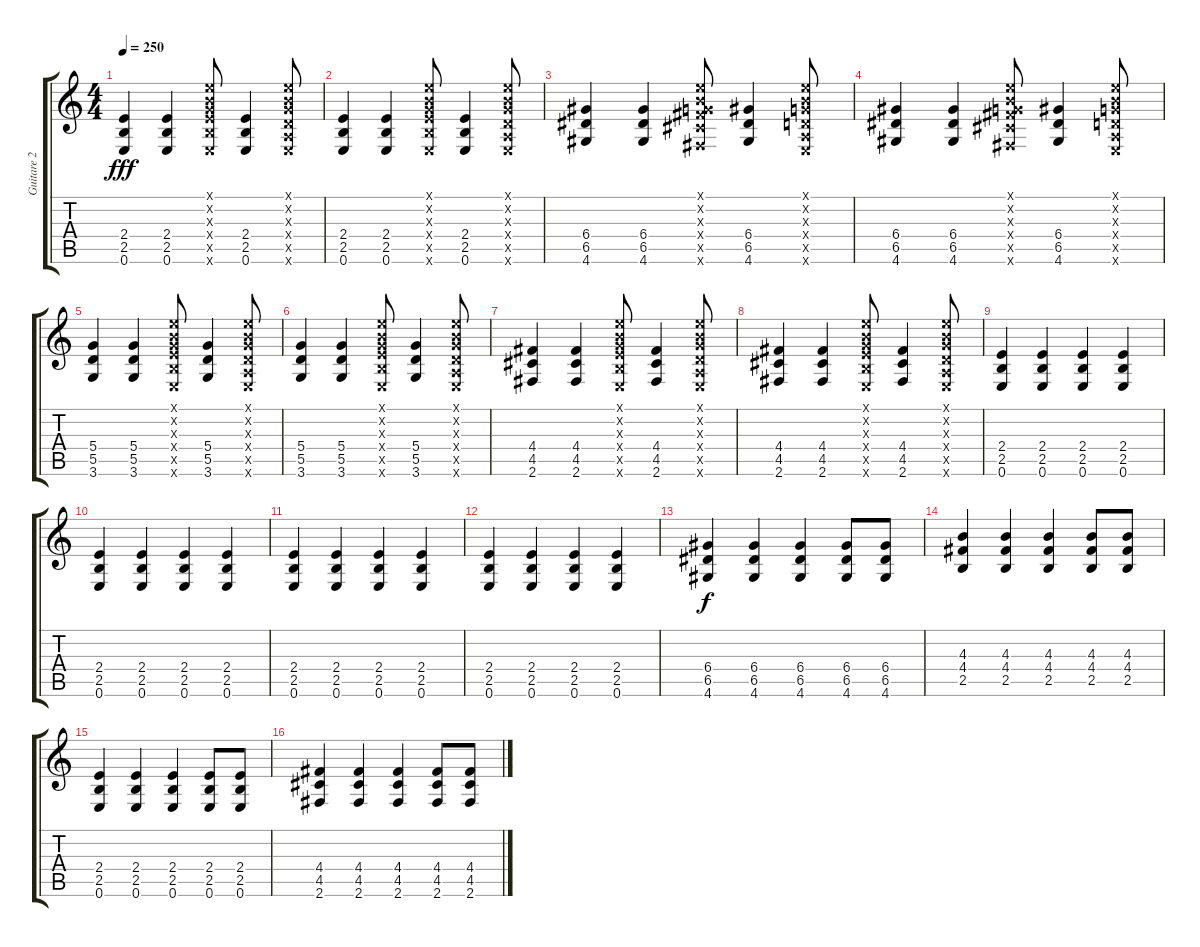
\track ("Guitare 2" "Guitare 2") {instrument distortionguitar}
\staff {score tabs}
\tuning (E4 B3 G3 D3 A2 E2) {hide}
\ts (4 4)
\tempo 250
\clef g2
\ks c
(2.4 2.5 0.6).4{dy fff} (2.4 2.5 0.6).4 (0.1{x} 0.2{x} 0.3{x} 2.4{x} 2.5{x} 0.6{x}).8 (2.4 2.5 0.6).4 (0.1{x} 0.2{x} 0.3{x} 0.4{x} 0.5{x} 0.6{x}).8 |
(2.4 2.5 0.6).4 (2.4 2.5 0.6).4 (0.1{x} 0.2{x} 0.3{x} 2.4{x} 2.5{x} 0.6{x}).8 (2.4 2.5 0.6).4 (0.1{x} 0.2{x} 0.3{x} 0.4{x} 0.5{x} 0.6{x}).8 |
(6.4 6.5 4.6).4 (6.4 6.5 4.6).4 (0.1{x} 0.2{x} 0.3{x} 4.4{x} 4.5{x} 2.6{x}).8 (6.4 6.5 4.6).4 (0.1{x} 0.2{x} 0.3{x} 0.4{x} 0.5{x} 0.6{x}).8 |
(6.4 6.5 4.6).4 (6.4 6.5 4.6).4 (0.1{x} 0.2{x} 0.3{x} 4.4{x} 4.5{x} 2.6{x}).8 (6.4 6.5 4.6).4 (0.1{x} 0.2{x} 0.3{x} 0.4{x} 0.5{x} 0.6{x}).8 |
(5.4 5.5 3.6).4 (5.4 5.5 3.6).4 (0.1{x} 0.2{x} 0.3{x} 2.4{x} 2.5{x} 0.6{x}).8 (5.4 5.5 3.6).4 (0.1{x} 0.2{x} 0.3{x} 0.4{x} 0.5{x} 0.6{x}).8 |
(5.4 5.5 3.6).4 (5.4 5.5 3.6).4 (0.1{x} 0.2{x} 0.3{x} 2.4{x} 2.5{x} 0.6{x}).8 (5.4 5.5 3.6).4 (0.1{x} 0.2{x} 0.3{x} 0.4{x} 0.5{x} 0.6{x}).8 |
(4.4 4.5 2.6).4 (4.4 4.5 2.6).4 (0.1{x} 0.2{x} 0.3{x} 2.4{x} 2.5{x} 0.6{x}).8 (4.4 4.5 2.6).4 (0.1{x} 0.2{x} 0.3{x} 0.4{x} 0.5{x} 0.6{x}).8 |
(4.4 4.5 2.6).4 (4.4 4.5 2.6).4 (0.1{x} 0.2{x} 0.3{x} 2.4{x} 2.5{x} 0.6{x}).8 (4.4 4.5 2.6).4 (0.1{x} 0.2{x} 0.3{x} 0.4{x} 0.5{x} 0.6{x}).8 |
(2.4 2.5 0.6).4 (2.4 2.5 0.6).4 (2.4 2.5 0.6).4 (2.4 2.5 0.6).4 |
(2.4 2.5 0.6).4 (2.4 2.5 0.6).4 (2.4 2.5 0.6).4 (2.4 2.5 0.6).4 |
(2.4 2.5 0.6).4 (2.4 2.5 0.6).4 (2.4 2.5 0.6).4 (2.4 2.5 0.6).4 |
(2.4 2.5 0.6).4 (2.4 2.5 0.6).4 (2.4 2.5 0.6).4 (2.4 2.5 0.6).4 |
(6.4 6.5 4.6).4{dy f} (6.4 6.5 4.6).4 (6.4 6.5 4.6).4 (6.4 6.5 4.6).8 (6.4 6.5 4.6).8 |
(4.3 4.4 2.5).4 (4.3 4.4 2.5).4 (4.3 4.4 2.5).4 (4.3 4.4 2.5).8 (4.3 4.4 2.5).8 |
(2.4 2.5 0.6).4 (2.4 2.5 0.6).4 (2.4 2.5 0.6).4 (2.4 2.5 0.6).8 (2.4 2.5 0.6).8 |
(4.4 4.5 2.6).4 (4.4 4.5 2.6).4 (4.4 4.5 2.6).4 (4.4 4.5 2.6).8 (4.4 4.5 2.6).8
